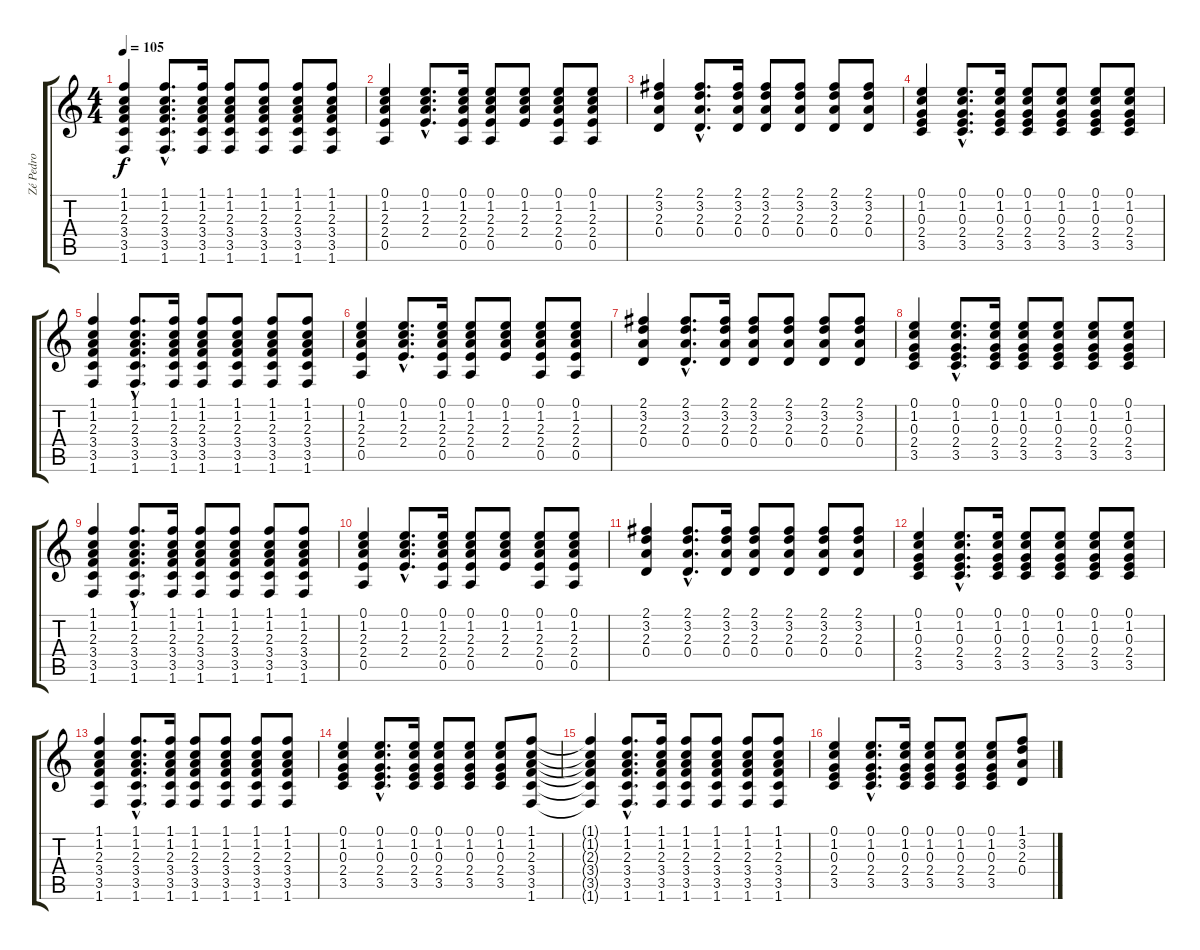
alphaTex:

\track ("Zé Pedro" "Zé Pedro") {instrument electricguitarjazz}
\staff {score tabs}
\tuning (E4 B3 G3 D3 A2 E2) {hide}
\ts (4 4)
\tempo 105
\clef g2
\ks c
(1.1 1.2 2.3 3.4 3.5 1.6).4{dy f} (1.1{hac} 1.2{hac} 2.3{hac} 3.4{hac} 3.5{hac} 1.6{hac}).8{d} (1.1 1.2 2.3 3.4 3.5 1.6).16 (1.1 1.2 2.3 3.4 3.5 1.6).8 (1.1 1.2 2.3 3.4 3.5 1.6).8 (1.1 1.2 2.3 3.4 3.5 1.6).8 (1.1 1.2 2.3 3.4 3.5 1.6).8 |
(0.1 1.2 2.3 2.4 0.5).4 (0.1{hac} 1.2{hac} 2.3{hac} 2.4{hac}).8{d} (0.1 1.2 2.3 2.4 0.5).16 (0.1 1.2 2.3 2.4 0.5).8 (0.1 1.2 2.3 2.4).8 (0.1 1.2 2.3 2.4 0.5).8 (0.1 1.2 2.3 2.4 0.5).8 |
(2.1 3.2 2.3 0.4).4 (2.1{hac} 3.2{hac} 2.3{hac} 0.4{hac}).8{d} (2.1 3.2 2.3 0.4).16 (2.1 3.2 2.3 0.4).8 (2.1 3.2 2.3 0.4).8 (2.1 3.2 2.3 0.4).8 (2.1 3.2 2.3 0.4).8 |
(0.1 1.2 0.3 2.4 3.5).4 (0.1{hac} 1.2{hac} 0.3{hac} 2.4{hac} 3.5{hac}).8{d} (0.1 1.2 0.3 2.4 3.5).16 (0.1 1.2 0.3 2.4 3.5).8 (0.1 1.2 0.3 2.4 3.5).8 (0.1 1.2 0.3 2.4 3.5).8 (0.1 1.2 0.3 2.4 3.5).8 |
(1.1 1.2 2.3 3.4 3.5 1.6).4 (1.1{hac} 1.2{hac} 2.3{hac} 3.4{hac} 3.5{hac} 1.6{hac}).8{d} (1.1 1.2 2.3 3.4 3.5 1.6).16 (1.1 1.2 2.3 3.4 3.5 1.6).8 (1.1 1.2 2.3 3.4 3.5 1.6).8 (1.1 1.2 2.3 3.4 3.5 1.6).8 (1.1 1.2 2.3 3.4 3.5 1.6).8 |
(0.1 1.2 2.3 2.4 0.5).4 (0.1{hac} 1.2{hac} 2.3{hac} 2.4{hac}).8{d} (0.1 1.2 2.3 2.4 0.5).16 (0.1 1.2 2.3 2.4 0.5).8 (0.1 1.2 2.3 2.4).8 (0.1 1.2 2.3 2.4 0.5).8 (0.1 1.2 2.3 2.4 0.5).8 |
(2.1 3.2 2.3 0.4).4 (2.1{hac} 3.2{hac} 2.3{hac} 0.4{hac}).8{d} (2.1 3.2 2.3 0.4).16 (2.1 3.2 2.3 0.4).8 (2.1 3.2 2.3 0.4).8 (2.1 3.2 2.3 0.4).8 (2.1 3.2 2.3 0.4).8 |
(0.1 1.2 0.3 2.4 3.5).4 (0.1{hac} 1.2{hac} 0.3{hac} 2.4{hac} 3.5{hac}).8{d} (0.1 1.2 0.3 2.4 3.5).16 (0.1 1.2 0.3 2.4 3.5).8 (0.1 1.2 0.3 2.4 3.5).8 (0.1 1.2 0.3 2.4 3.5).8 (0.1 1.2 0.3 2.4 3.5).8 |
(1.1 1.2 2.3 3.4 3.5 1.6).4 (1.1{hac} 1.2{hac} 2.3{hac} 3.4{hac} 3.5{hac} 1.6{hac}).8{d} (1.1 1.2 2.3 3.4 3.5 1.6).16 (1.1 1.2 2.3 3.4 3.5 1.6).8 (1.1 1.2 2.3 3.4 3.5 1.6).8 (1.1 1.2 2.3 3.4 3.5 1.6).8 (1.1 1.2 2.3 3.4 3.5 1.6).8 |
(0.1 1.2 2.3 2.4 0.5).4 (0.1{hac} 1.2{hac} 2.3{hac} 2.4{hac}).8{d} (0.1 1.2 2.3 2.4 0.5).16 (0.1 1.2 2.3 2.4 0.5).8 (0.1 1.2 2.3 2.4).8 (0.1 1.2 2.3 2.4 0.5).8 (0.1 1.2 2.3 2.4 0.5).8 |
(2.1 3.2 2.3 0.4).4 (2.1{hac} 3.2{hac} 2.3{hac} 0.4{hac}).8{d} (2.1 3.2 2.3 0.4).16 (2.1 3.2 2.3 0.4).8 (2.1 3.2 2.3 0.4).8 (2.1 3.2 2.3 0.4).8 (2.1 3.2 2.3 0.4).8 |
(0.1 1.2 0.3 2.4 3.5).4 (0.1{hac} 1.2{hac} 0.3{hac} 2.4{hac} 3.5{hac}).8{d} (0.1 1.2 0.3 2.4 3.5).16 (0.1 1.2 0.3 2.4 3.5).8 (0.1 1.2 0.3 2.4 3.5).8 (0.1 1.2 0.3 2.4 3.5).8 (0.1 1.2 0.3 2.4 3.5).8 |
(1.1 1.2 2.3 3.4 3.5 1.6).4 (1.1{hac} 1.2{hac} 2.3{hac} 3.4{hac} 3.5{hac} 1.6{hac}).8{d} (1.1 1.2 2.3 3.4 3.5 1.6).16 (1.1 1.2 2.3 3.4 3.5 1.6).8 (1.1 1.2 2.3 3.4 3.5 1.6).8 (1.1 1.2 2.3 3.4 3.5 1.6).8 (1.1 1.2 2.3 3.4 3.5 1.6).8 |
(0.1 1.2 0.3 2.4 3.5).4 (0.1{hac} 1.2{hac} 0.3{hac} 2.4{hac} 3.5{hac}).8{d} (0.1 1.2 0.3 2.4 3.5).16 (0.1 1.2 0.3 2.4 3.5).8 (0.1 1.2 0.3 2.4 3.5).8 (0.1 1.2 0.3 2.4 3.5).8 (1.1 1.2 2.3 3.4 3.5 1.6).8 |
(1.1{t} 1.2{t} 2.3{t} 3.4{t} 3.5{t} 1.6{t}).4 (1.1{hac} 1.2{hac} 2.3{hac} 3.4{hac} 3.5{hac} 1.6{hac}).8{d} (1.1 1.2 2.3 3.4 3.5 1.6).16 (1.1 1.2 2.3 3.4 3.5 1.6).8 (1.1 1.2 2.3 3.4 3.5 1.6).8 (1.1 1.2 2.3 3.4 3.5 1.6).8 (1.1 1.2 2.3 3.4 3.5 1.6).8 |
(0.1 1.2 0.3 2.4 3.5).4 (0.1{hac} 1.2{hac} 0.3{hac} 2.4{hac} 3.5{hac}).8{d} (0.1 1.2 0.3 2.4 3.5).16 (0.1 1.2 0.3 2.4 3.5).8 (0.1 1.2 0.3 2.4 3.5).8 (0.1 1.2 0.3 2.4 3.5).8 (1.1 3.2 2.3 0.4).8
